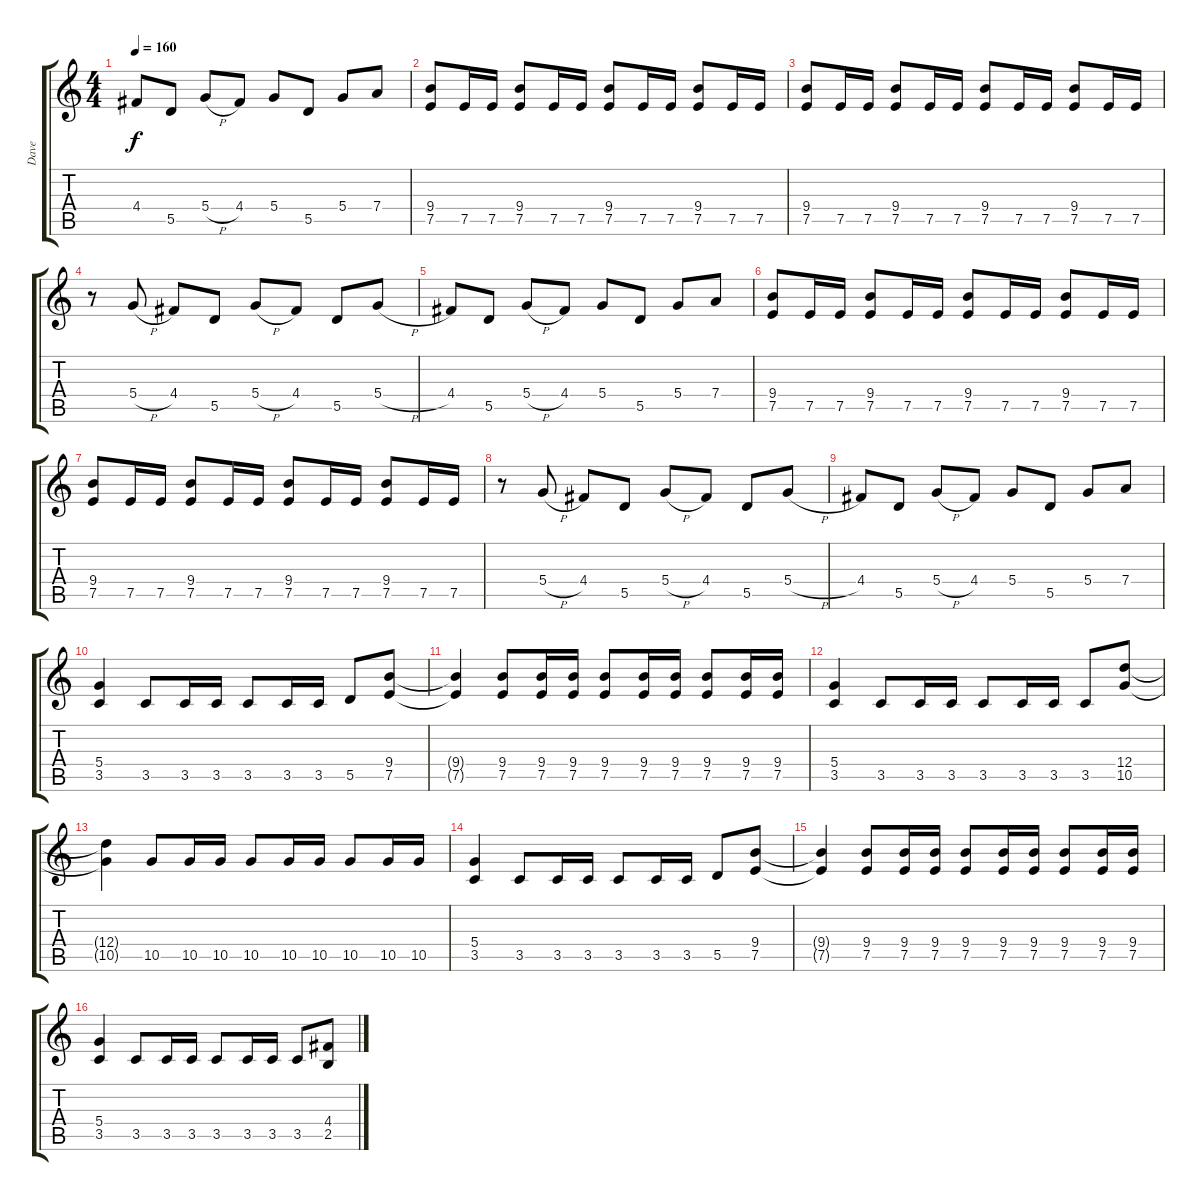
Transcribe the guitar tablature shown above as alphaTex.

\track ("Dave" "Dave") {instrument distortionguitar}
\staff {score tabs}
\tuning (E4 B3 G3 D3 A2 E2) {hide}
\ts (4 4)
\tempo 160
\clef g2
\ks c
4.4.8{dy f} 5.5.8 5.4{h}.8 4.4.8 5.4.8 5.5.8 5.4.8 7.4.8 |
(9.4 7.5).8 7.5.16 7.5.16 (9.4 7.5).8 7.5.16 7.5.16 (9.4 7.5).8 7.5.16 7.5.16 (9.4 7.5).8 7.5.16 7.5.16 |
(9.4 7.5).8 7.5.16 7.5.16 (9.4 7.5).8 7.5.16 7.5.16 (9.4 7.5).8 7.5.16 7.5.16 (9.4 7.5).8 7.5.16 7.5.16 |
r.8 5.4{h}.8 4.4.8 5.5.8 5.4{h}.8 4.4.8 5.5.8 5.4{h}.8 |
4.4.8 5.5.8 5.4{h}.8 4.4.8 5.4.8 5.5.8 5.4.8 7.4.8 |
(9.4 7.5).8 7.5.16 7.5.16 (9.4 7.5).8 7.5.16 7.5.16 (9.4 7.5).8 7.5.16 7.5.16 (9.4 7.5).8 7.5.16 7.5.16 |
(9.4 7.5).8 7.5.16 7.5.16 (9.4 7.5).8 7.5.16 7.5.16 (9.4 7.5).8 7.5.16 7.5.16 (9.4 7.5).8 7.5.16 7.5.16 |
r.8 5.4{h}.8 4.4.8 5.5.8 5.4{h}.8 4.4.8 5.5.8 5.4{h}.8 |
4.4.8 5.5.8 5.4{h}.8 4.4.8 5.4.8 5.5.8 5.4.8 7.4.8 |
(5.4 3.5).4 3.5.8 3.5.16 3.5.16 3.5.8 3.5.16 3.5.16 5.5.8 (9.4 7.5).8 |
(9.4{t} 7.5{t}).4 (9.4 7.5).8 (9.4 7.5).16 (9.4 7.5).16 (9.4 7.5).8 (9.4 7.5).16 (9.4 7.5).16 (9.4 7.5).8 (9.4 7.5).16 (9.4 7.5).16 |
(5.4 3.5).4 3.5.8 3.5.16 3.5.16 3.5.8 3.5.16 3.5.16 3.5.8 (12.4 10.5).8 |
(12.4{t} 10.5{t}).4 10.5.8 10.5.16 10.5.16 10.5.8 10.5.16 10.5.16 10.5.8 10.5.16 10.5.16 |
(5.4 3.5).4 3.5.8 3.5.16 3.5.16 3.5.8 3.5.16 3.5.16 5.5.8 (9.4 7.5).8 |
(9.4{t} 7.5{t}).4 (9.4 7.5).8 (9.4 7.5).16 (9.4 7.5).16 (9.4 7.5).8 (9.4 7.5).16 (9.4 7.5).16 (9.4 7.5).8 (9.4 7.5).16 (9.4 7.5).16 |
(5.4 3.5).4 3.5.8 3.5.16 3.5.16 3.5.8 3.5.16 3.5.16 3.5.8 (4.4 2.5).8
